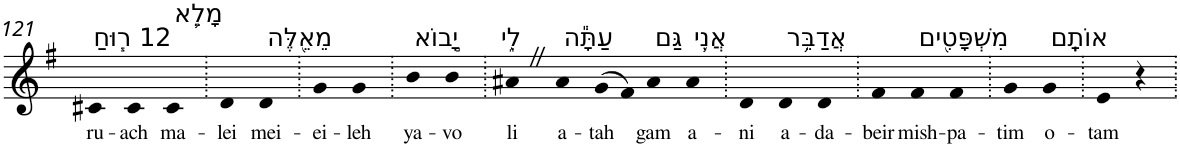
**kern	**text
*part1	*part1
*staff1	*staff1
*I"Piano	*
*I'Pno	*
!!LO:PB:g=z
*clefG2	*
*k[f#]	*
*G:	*
=121	=121
!LO:TX:a:t=12 ר֧וּחַ	!
!	!LO:LY:b
4c#X	ru-
!	!LO:LY:b
4c#	-ach
!LO:TX:a:t=מָלֵ֛א	!
!	!LO:LY:b
4c#	ma-
=122.	=122.
!	!LO:LY:b
4d	-lei
!LO:TX:a:t=מֵאֵ֖לֶּה	!
!	!LO:LY:b
4d	mei-
=123.	=123.
!	!LO:LY:b
4g	-ei-
!	!LO:LY:b
4g	-leh
=124.	=124.
!LO:TX:a:t=יָ֣בוֹא	!
!	!LO:LY:b
4b	ya-
!	!LO:LY:b
4b	-vo
=125.	=125.
!LO:TX:a:t=לִ֑י	!
!	!LO:LY:b
4a#XZ	li
!LO:TX:a:t=עַתָּ֕ה	!
!	!LO:LY:b
4a#	a-
!	!LO:LY:b
(>8g	-tah
8f#)	.
!LO:TX:a:t=גַּם	!
!	!LO:LY:b
4a#	gam
!LO:TX:a:t=אֲנִ֛י	!
!	!LO:LY:b
4a#	a-
=126.	=126.
!	!LO:LY:b
4d	-ni
!LO:TX:a:t=אֲדַבֵּ֥ר	!
!	!LO:LY:b
4d	a-
!	!LO:LY:b
4d	-da-
=127.	=127.
!	!LO:LY:b
4f#	-beir
!LO:TX:a:t=מִשְׁפָּטִ֖ים	!
!	!LO:LY:b
4f#	mish-
!	!LO:LY:b
4f#	-pa-
=128.	=128.
!	!LO:LY:b
4g	-tim
!LO:TX:a:t=אוֹתָֽם	!
!	!LO:LY:b
4g	o-
=129.	=129.
!	!LO:LY:b
4e	-tam
4r	.
=.	=.
*-	*-
